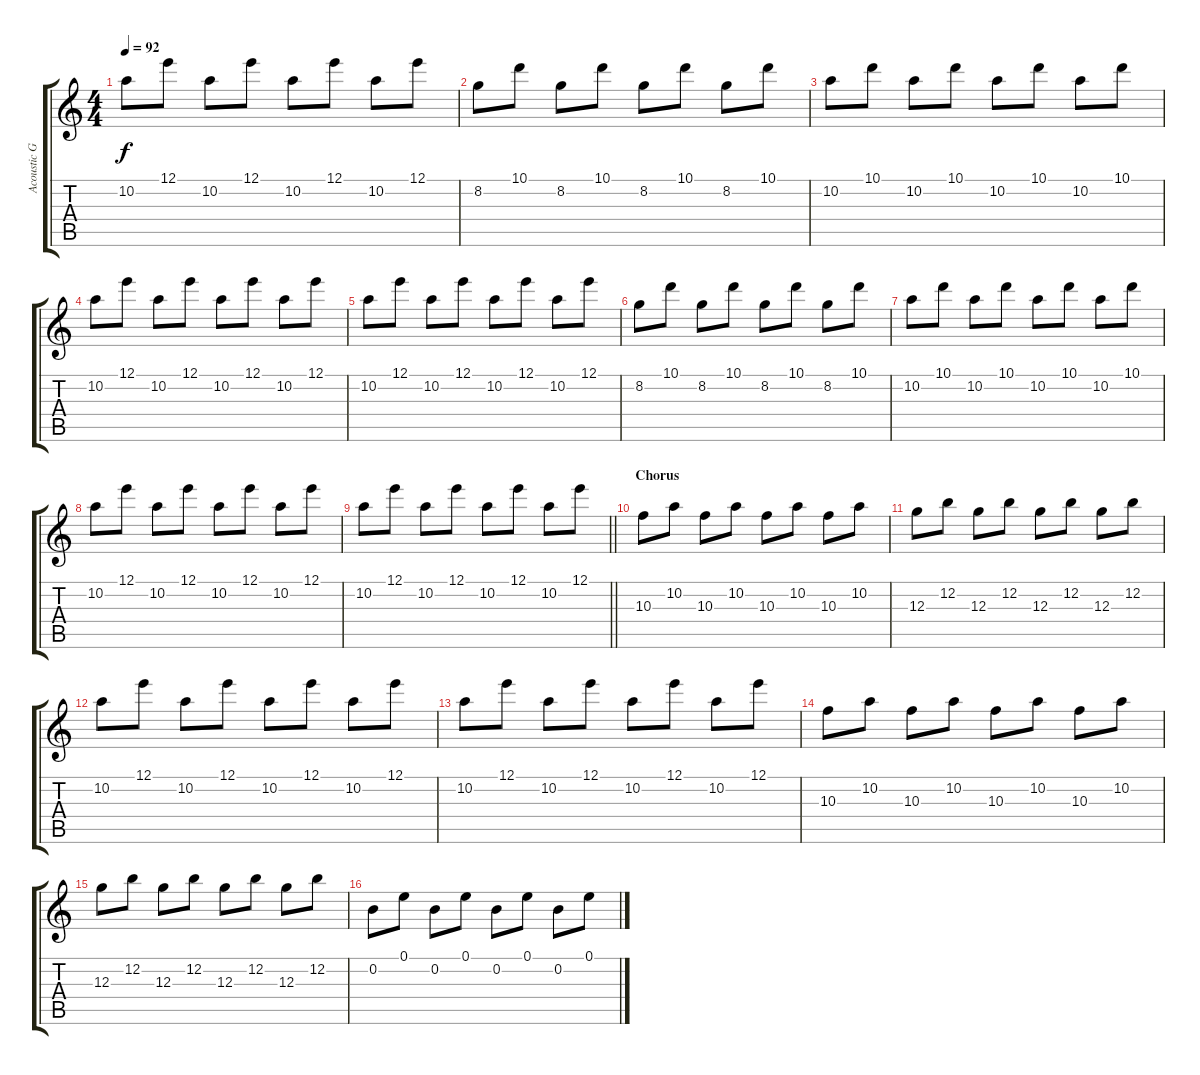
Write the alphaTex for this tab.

\track ("Acoustic Guitar 2" "Acoustic G") {instrument acousticguitarsteel}
\staff {score tabs}
\tuning (E4 B3 G3 D3 A2 E2) {hide}
\ts (4 4)
\tempo 92
\clef g2
\ks c
10.2.8{dy f} 12.1.8 10.2.8 12.1.8 10.2.8 12.1.8 10.2.8 12.1.8 |
8.2.8 10.1.8 8.2.8 10.1.8 8.2.8 10.1.8 8.2.8 10.1.8 |
10.2.8 10.1.8 10.2.8 10.1.8 10.2.8 10.1.8 10.2.8 10.1.8 |
10.2.8 12.1.8 10.2.8 12.1.8 10.2.8 12.1.8 10.2.8 12.1.8 |
10.2.8 12.1.8 10.2.8 12.1.8 10.2.8 12.1.8 10.2.8 12.1.8 |
8.2.8 10.1.8 8.2.8 10.1.8 8.2.8 10.1.8 8.2.8 10.1.8 |
10.2.8 10.1.8 10.2.8 10.1.8 10.2.8 10.1.8 10.2.8 10.1.8 |
10.2.8 12.1.8 10.2.8 12.1.8 10.2.8 12.1.8 10.2.8 12.1.8 |
\barLineRight lightlight
10.2.8 12.1.8 10.2.8 12.1.8 10.2.8 12.1.8 10.2.8 12.1.8 |
\section ("" "Chorus")
10.3.8 10.2.8 10.3.8 10.2.8 10.3.8 10.2.8 10.3.8 10.2.8 |
12.3.8 12.2.8 12.3.8 12.2.8 12.3.8 12.2.8 12.3.8 12.2.8 |
10.2.8 12.1.8 10.2.8 12.1.8 10.2.8 12.1.8 10.2.8 12.1.8 |
10.2.8 12.1.8 10.2.8 12.1.8 10.2.8 12.1.8 10.2.8 12.1.8 |
10.3.8 10.2.8 10.3.8 10.2.8 10.3.8 10.2.8 10.3.8 10.2.8 |
12.3.8 12.2.8 12.3.8 12.2.8 12.3.8 12.2.8 12.3.8 12.2.8 |
0.2.8 0.1.8 0.2.8 0.1.8 0.2.8 0.1.8 0.2.8 0.1.8
